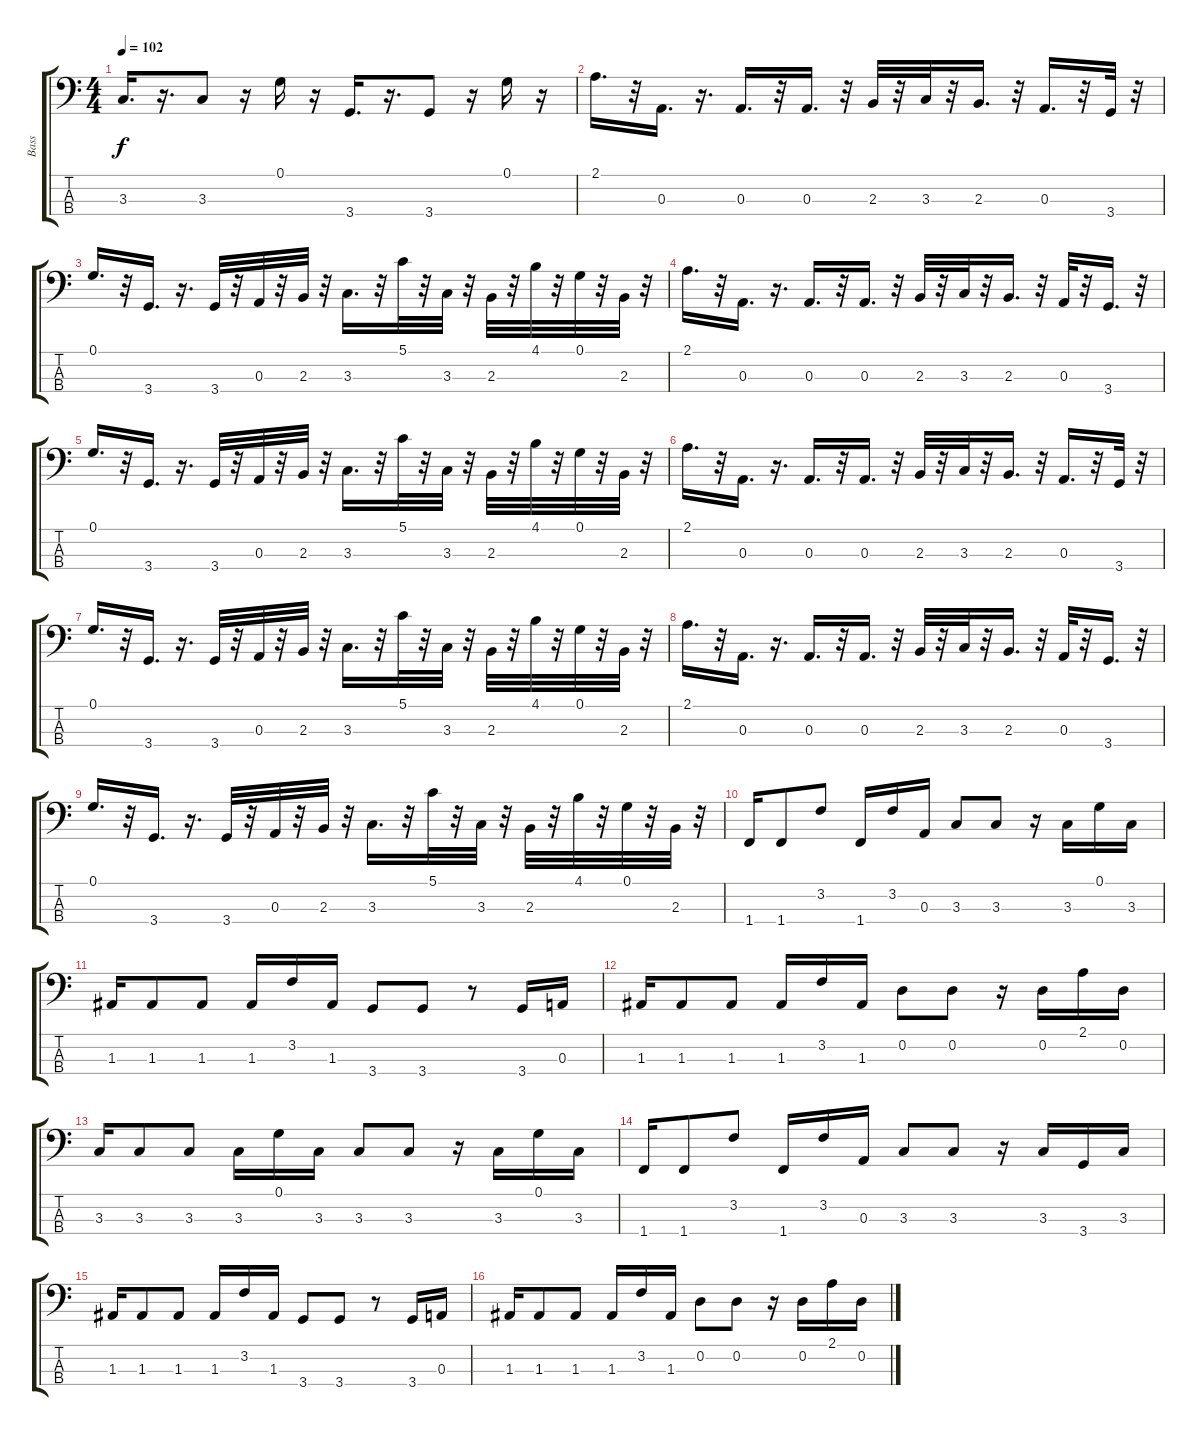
\track ("Bass" "Bass") {instrument synthbass1}
\staff {score tabs}
\tuning (G2 D2 A1 E1) {hide}
\ts (4 4)
\tempo 102
\clef f4
\ks c
3.3.16{d dy f} r.16{d} 3.3.8 r.16 0.1.16 r.16 3.4.16{d} r.16{d} 3.4.8 r.16 0.1.16 r.16 |
2.1.16{d} r.32 0.3.16{d} r.16{d} 0.3.16{d} r.32 0.3.16{d} r.32 2.3.32 r.32 3.3.32 r.32 2.3.16{d} r.32 0.3.16{d} r.32 3.4.32 r.32 |
0.1.16{d} r.32 3.4.16{d} r.16{d} 3.4.32 r.32 0.3.32 r.32 2.3.32 r.32 3.3.16{d} r.32 5.1.32 r.32 3.3.32 r.32 2.3.32 r.32 4.1.32 r.32 0.1.32 r.32 2.3.32 r.32 |
2.1.16{d} r.32 0.3.16{d} r.16{d} 0.3.16{d} r.32 0.3.16{d} r.32 2.3.32 r.32 3.3.32 r.32 2.3.16{d} r.32 0.3.32 r.32 3.4.16{d} r.32 |
0.1.16{d} r.32 3.4.16{d} r.16{d} 3.4.32 r.32 0.3.32 r.32 2.3.32 r.32 3.3.16{d} r.32 5.1.32 r.32 3.3.32 r.32 2.3.32 r.32 4.1.32 r.32 0.1.32 r.32 2.3.32 r.32 |
2.1.16{d} r.32 0.3.16{d} r.16{d} 0.3.16{d} r.32 0.3.16{d} r.32 2.3.32 r.32 3.3.32 r.32 2.3.16{d} r.32 0.3.16{d} r.32 3.4.32 r.32 |
0.1.16{d} r.32 3.4.16{d} r.16{d} 3.4.32 r.32 0.3.32 r.32 2.3.32 r.32 3.3.16{d} r.32 5.1.32 r.32 3.3.32 r.32 2.3.32 r.32 4.1.32 r.32 0.1.32 r.32 2.3.32 r.32 |
2.1.16{d} r.32 0.3.16{d} r.16{d} 0.3.16{d} r.32 0.3.16{d} r.32 2.3.32 r.32 3.3.32 r.32 2.3.16{d} r.32 0.3.32 r.32 3.4.16{d} r.32 |
0.1.16{d} r.32 3.4.16{d} r.16{d} 3.4.32 r.32 0.3.32 r.32 2.3.32 r.32 3.3.16{d} r.32 5.1.32 r.32 3.3.32 r.32 2.3.32 r.32 4.1.32 r.32 0.1.32 r.32 2.3.32 r.32 |
1.4.16 1.4.8 3.2.8 1.4.16 3.2.16 0.3.16 3.3.8 3.3.8 r.16 3.3.16 0.1.16 3.3.16 |
1.3.16 1.3.8 1.3.8 1.3.16 3.2.16 1.3.16 3.4.8 3.4.8 r.8 3.4.16 0.3.16 |
1.3.16 1.3.8 1.3.8 1.3.16 3.2.16 1.3.16 0.2.8 0.2.8 r.16 0.2.16 2.1.16 0.2.16 |
3.3.16 3.3.8 3.3.8 3.3.16 0.1.16 3.3.16 3.3.8 3.3.8 r.16 3.3.16 0.1.16 3.3.16 |
1.4.16 1.4.8 3.2.8 1.4.16 3.2.16 0.3.16 3.3.8 3.3.8 r.16 3.3.16 3.4.16 3.3.16 |
1.3.16 1.3.8 1.3.8 1.3.16 3.2.16 1.3.16 3.4.8 3.4.8 r.8 3.4.16 0.3.16 |
1.3.16 1.3.8 1.3.8 1.3.16 3.2.16 1.3.16 0.2.8 0.2.8 r.16 0.2.16 2.1.16 0.2.16
